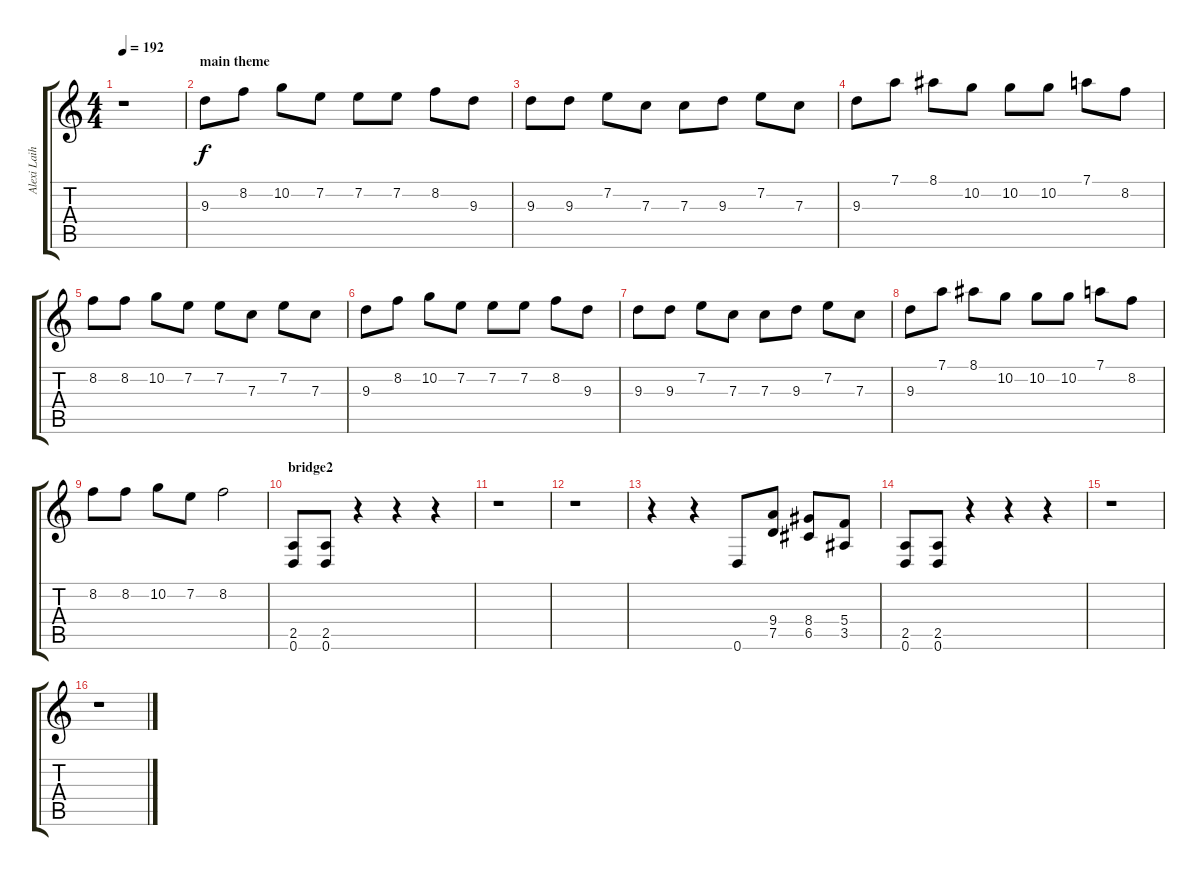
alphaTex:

\track ("Alexi Laiho" "Alexi Laih") {instrument distortionguitar}
\staff {score tabs}
\tuning (D4 A3 F3 C3 G2 D2) {hide}
\ts (4 4)
\tempo 192
\clef g2
\ks c
r.1{dy f} |
\section ("" "main theme")
9.3.8 8.2.8 10.2.8 7.2.8 7.2.8 7.2.8 8.2.8 9.3.8 |
9.3.8 9.3.8 7.2.8 7.3.8 7.3.8 9.3.8 7.2.8 7.3.8 |
9.3.8 7.1.8 8.1.8 10.2.8 10.2.8 10.2.8 7.1.8 8.2.8 |
8.2.8 8.2.8 10.2.8 7.2.8 7.2.8 7.3.8 7.2.8 7.3.8 |
9.3.8 8.2.8 10.2.8 7.2.8 7.2.8 7.2.8 8.2.8 9.3.8 |
9.3.8 9.3.8 7.2.8 7.3.8 7.3.8 9.3.8 7.2.8 7.3.8 |
9.3.8 7.1.8 8.1.8 10.2.8 10.2.8 10.2.8 7.1.8 8.2.8 |
8.2.8 8.2.8 10.2.8 7.2.8 8.2.2 |
\section ("" "bridge2")
(2.5 0.6).8 (2.5 0.6).8 r.4 r.4 r.4 |
r.1 |
r.1 |
r.4 r.4 0.6.8 (9.4 7.5).8 (8.4 6.5).8 (5.4 3.5).8 |
(2.5 0.6).8 (2.5 0.6).8 r.4 r.4 r.4 |
r.1 |
r.1
